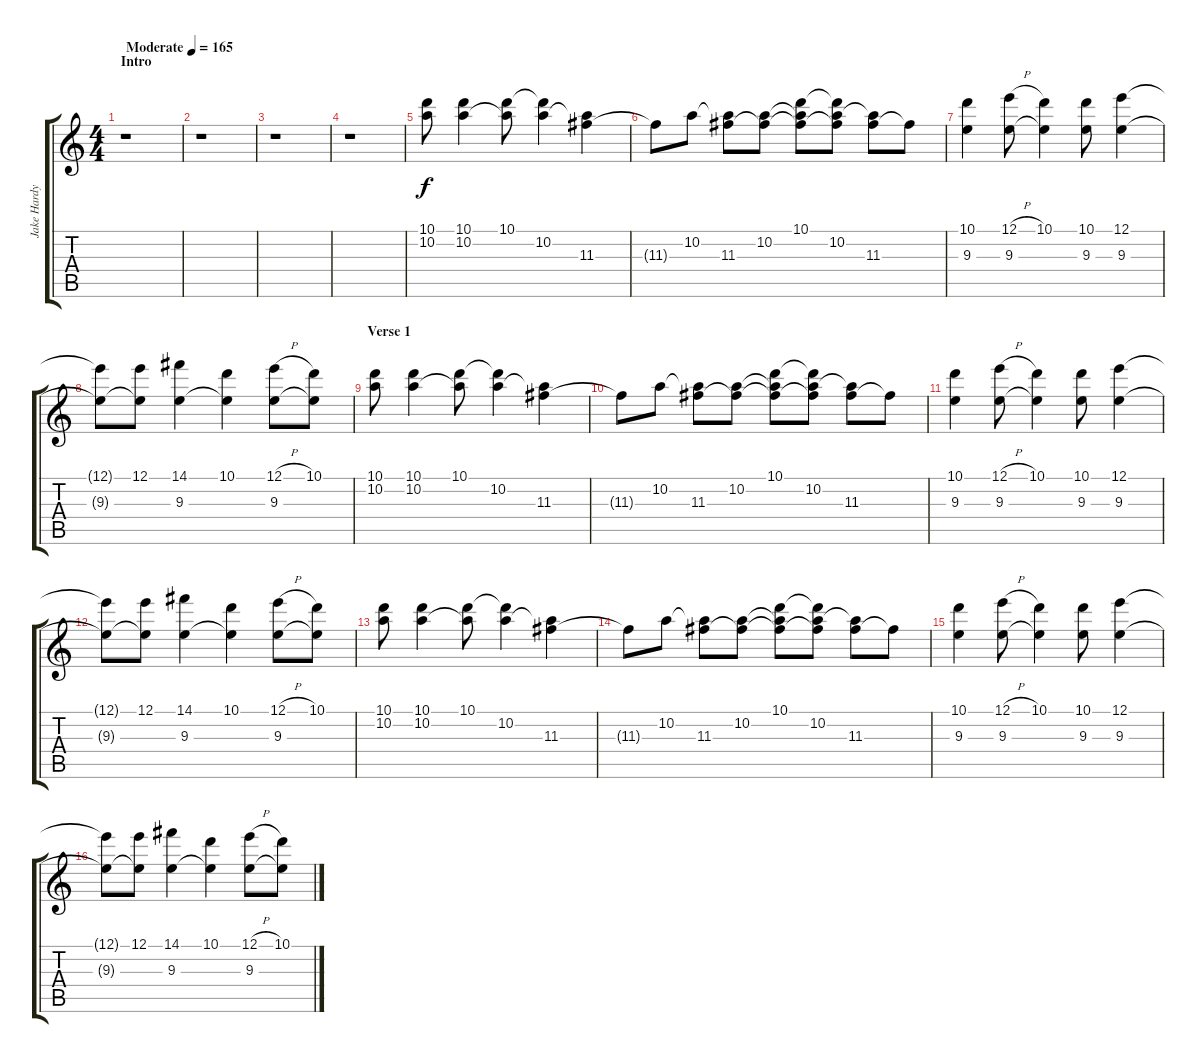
\track ("Jake Hardy" "Jake Hardy") {instrument electricguitarjazz}
\staff {score tabs}
\tuning (E4 B3 G3 D3 A2 D2) {hide}
\ts (4 4)
\section ("" "Intro")
\tempo (165 "Moderate")
\clef g2
\ks c
r.1{dy f instrument electricguitarjazz} |
r.1 |
r.1 |
r.1 |
(10.1 10.2).8 (10.1 10.2).4 (10.1 10.2{t}).8 (10.1{t} 10.2).4 (10.2{t} 11.3).4 |
11.3{t}.8 10.2.8 (10.2{t} 11.3).8 (10.2 11.3{t}).8 (10.1 10.2{t} 11.3{t}).8 (10.1{t} 10.2 11.3{t}).8 (10.2{t} 11.3).8 11.3{t}.8 |
(10.1 9.3).4 (12.1{h} 9.3).8 (10.1 9.3{t}).4 (10.1 9.3).8 (12.1 9.3).4 |
(12.1{t} 9.3{t}).8 (12.1 9.3{t}).8 (14.1 9.3).4 (10.1 9.3{t}).4 (12.1{h} 9.3).8 (10.1 9.3{t}).8 |
\section ("" "Verse 1")
(10.1 10.2).8 (10.1 10.2).4 (10.1 10.2{t}).8 (10.1{t} 10.2).4 (10.2{t} 11.3).4 |
11.3{t}.8 10.2.8 (10.2{t} 11.3).8 (10.2 11.3{t}).8 (10.1 10.2{t} 11.3{t}).8 (10.1{t} 10.2 11.3{t}).8 (10.2{t} 11.3).8 11.3{t}.8 |
(10.1 9.3).4 (12.1{h} 9.3).8 (10.1 9.3{t}).4 (10.1 9.3).8 (12.1 9.3).4 |
(12.1{t} 9.3{t}).8 (12.1 9.3{t}).8 (14.1 9.3).4 (10.1 9.3{t}).4 (12.1{h} 9.3).8 (10.1 9.3{t}).8 |
(10.1 10.2).8 (10.1 10.2).4 (10.1 10.2{t}).8 (10.1{t} 10.2).4 (10.2{t} 11.3).4 |
11.3{t}.8 10.2.8 (10.2{t} 11.3).8 (10.2 11.3{t}).8 (10.1 10.2{t} 11.3{t}).8 (10.1{t} 10.2 11.3{t}).8 (10.2{t} 11.3).8 11.3{t}.8 |
(10.1 9.3).4 (12.1{h} 9.3).8 (10.1 9.3{t}).4 (10.1 9.3).8 (12.1 9.3).4 |
(12.1{t} 9.3{t}).8 (12.1 9.3{t}).8 (14.1 9.3).4 (10.1 9.3{t}).4 (12.1{h} 9.3).8 (10.1 9.3{t}).8
